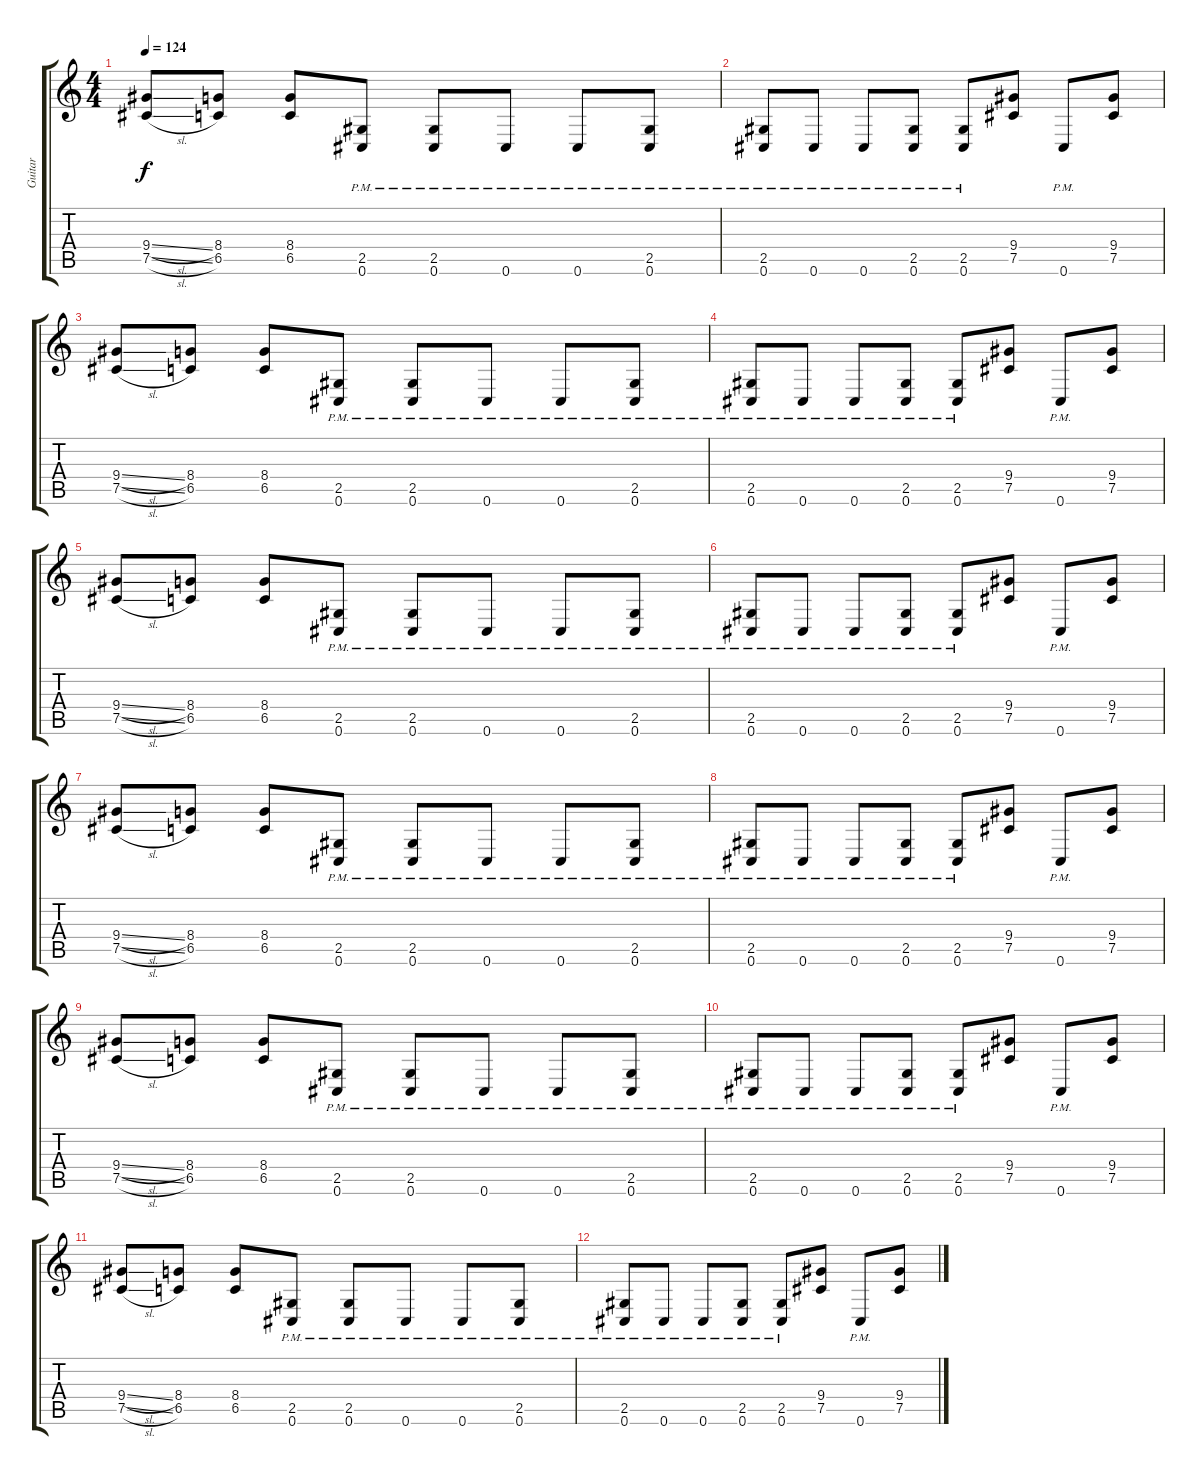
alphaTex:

\track ("Guitar" "Guitar") {instrument distortionguitar}
\staff {score tabs}
\tuning (Db4 Ab3 E3 B2 Gb2 Db2) {hide}
\ts (4 4)
\tempo 124
\clef g2
\ks c
(9.4{sl} 7.5{sl}).8{dy f} (8.4 6.5).8 (8.4 6.5).8 (2.5{pm} 0.6{pm}).8 (2.5{pm} 0.6{pm}).8 0.6{pm}.8 0.6{pm}.8 (2.5{pm} 0.6{pm}).8 |
(2.5{pm} 0.6{pm}).8 0.6{pm}.8 0.6{pm}.8 (2.5{pm} 0.6{pm}).8 (2.5{pm} 0.6{pm}).8 (9.4 7.5).8 0.6{pm}.8 (9.4 7.5).8 |
(9.4{sl} 7.5{sl}).8 (8.4 6.5).8 (8.4 6.5).8 (2.5{pm} 0.6{pm}).8 (2.5{pm} 0.6{pm}).8 0.6{pm}.8 0.6{pm}.8 (2.5{pm} 0.6{pm}).8 |
(2.5{pm} 0.6{pm}).8 0.6{pm}.8 0.6{pm}.8 (2.5{pm} 0.6{pm}).8 (2.5{pm} 0.6{pm}).8 (9.4 7.5).8 0.6{pm}.8 (9.4 7.5).8 |
(9.4{sl} 7.5{sl}).8 (8.4 6.5).8 (8.4 6.5).8 (2.5{pm} 0.6{pm}).8 (2.5{pm} 0.6{pm}).8 0.6{pm}.8 0.6{pm}.8 (2.5{pm} 0.6{pm}).8 |
(2.5{pm} 0.6{pm}).8 0.6{pm}.8 0.6{pm}.8 (2.5{pm} 0.6{pm}).8 (2.5{pm} 0.6{pm}).8 (9.4 7.5).8 0.6{pm}.8 (9.4 7.5).8 |
(9.4{sl} 7.5{sl}).8 (8.4 6.5).8 (8.4 6.5).8 (2.5{pm} 0.6{pm}).8 (2.5{pm} 0.6{pm}).8 0.6{pm}.8 0.6{pm}.8 (2.5{pm} 0.6{pm}).8 |
(2.5{pm} 0.6{pm}).8 0.6{pm}.8 0.6{pm}.8 (2.5{pm} 0.6{pm}).8 (2.5{pm} 0.6{pm}).8 (9.4 7.5).8 0.6{pm}.8 (9.4 7.5).8 |
(9.4{sl} 7.5{sl}).8{volume 8} (8.4 6.5).8 (8.4 6.5).8 (2.5{pm} 0.6{pm}).8 (2.5{pm} 0.6{pm}).8 0.6{pm}.8 0.6{pm}.8 (2.5{pm} 0.6{pm}).8 |
(2.5{pm} 0.6{pm}).8 0.6{pm}.8 0.6{pm}.8 (2.5{pm} 0.6{pm}).8 (2.5{pm} 0.6{pm}).8 (9.4 7.5).8 0.6{pm}.8 (9.4 7.5).8 |
(9.4{sl} 7.5{sl}).8{volume 0} (8.4 6.5).8 (8.4 6.5).8 (2.5{pm} 0.6{pm}).8 (2.5{pm} 0.6{pm}).8 0.6{pm}.8 0.6{pm}.8 (2.5{pm} 0.6{pm}).8 |
(2.5{pm} 0.6{pm}).8 0.6{pm}.8 0.6{pm}.8 (2.5{pm} 0.6{pm}).8 (2.5{pm} 0.6{pm}).8 (9.4 7.5).8 0.6{pm}.8 (9.4 7.5).8
